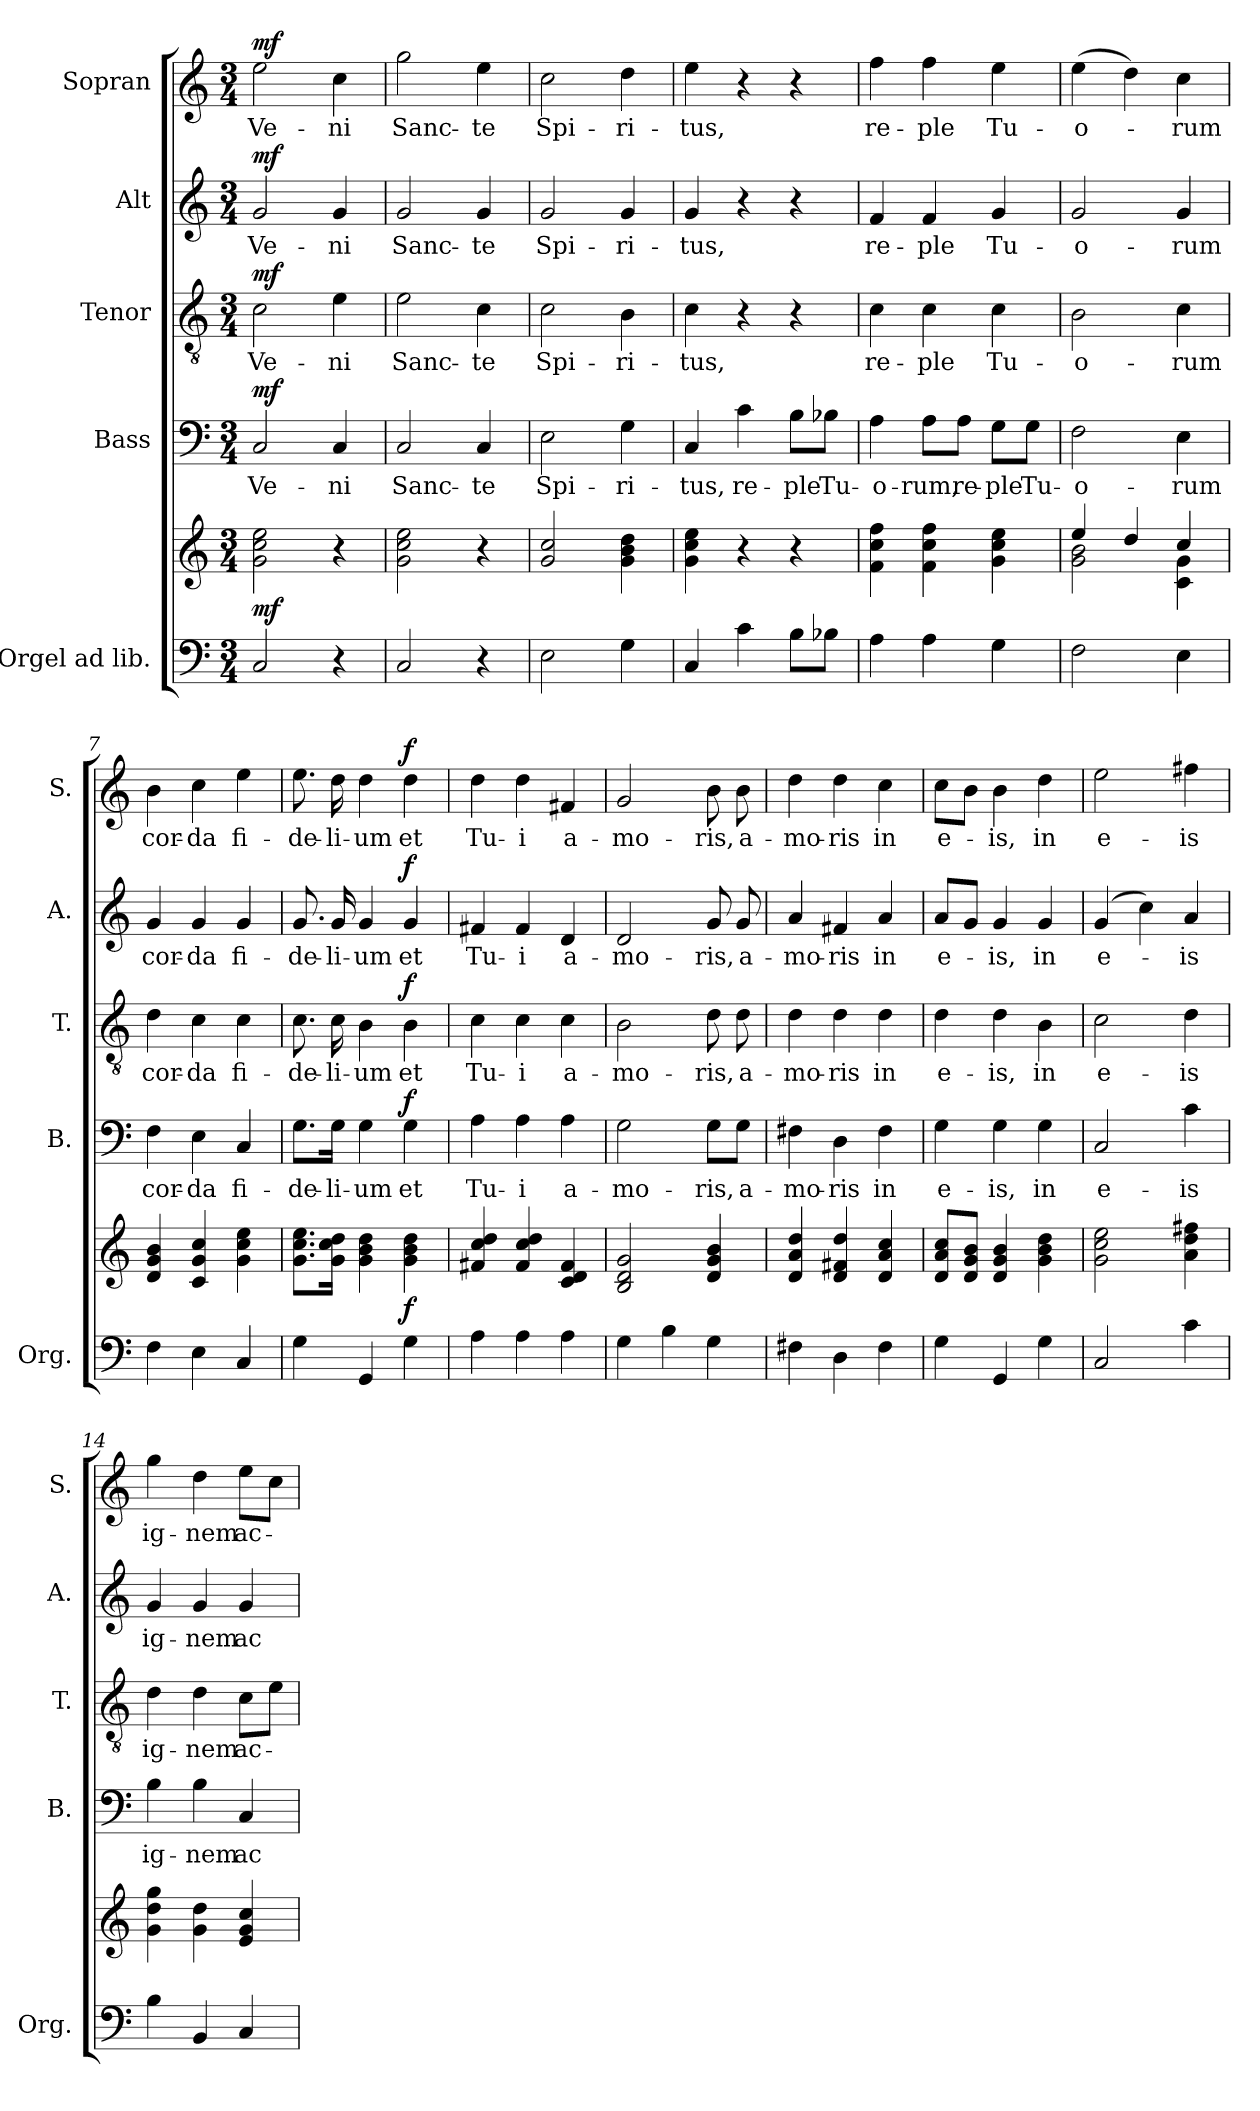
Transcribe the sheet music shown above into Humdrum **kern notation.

**kern	**kern	**dynam	**kern	**text	**dynam	**kern	**text	**dynam	**kern	**text	**dynam	**kern	**text	**dynam
*part5	*part5	*part5	*part4	*part4	*part4	*part3	*part3	*part3	*part2	*part2	*part2	*part1	*part1	*part1
*staff6	*staff5	*staff5/6	*staff4	*staff4	*staff4	*staff3	*staff3	*staff3	*staff2	*staff2	*staff2	*staff1	*staff1	*staff1
*I"Orgel ad lib.	*	*	*I"Bass	*	*	*I"Tenor	*	*	*I"Alt	*	*	*I"Sopran	*	*
*I'Org.	*	*	*I'B.	*	*	*I'T.	*	*	*I'A.	*	*	*I'S.	*	*
*clefF4	*clefG2	*	*clefF4	*	*	*clefGv2	*	*	*clefG2	*	*	*clefG2	*	*
*k[]	*k[]	*	*k[]	*	*	*k[]	*	*	*k[]	*	*	*k[]	*	*
*C:	*C:	*	*C:	*	*	*C:	*	*	*C:	*	*	*C:	*	*
*M3/4	*M3/4	*	*M3/4	*	*	*M3/4	*	*	*M3/4	*	*	*M3/4	*	*
=1	=1	=1	=1	=1	=1	=1	=1	=1	=1	=1	=1	=1	=1	=1
!	!	!LO:DY:b	!	!LO:LY:b	!LO:DY:a	!	!LO:LY:b	!LO:DY:a	!	!LO:LY:b	!LO:DY:a	!	!LO:LY:b	!LO:DY:a
2C/	2g\ 2cc\ 2ee\	mf	2C/	Ve-	mf	2c\	Ve-	mf	2g/	Ve-	mf	2ee\	Ve-	mf
!	!	!	!	!LO:LY:b	!	!	!LO:LY:b	!	!	!LO:LY:b	!	!	!LO:LY:b	!
4r	4r	.	4C/	-ni	.	4e\	-ni	.	4g/	-ni	.	4cc\	-ni	.
=2	=2	=2	=2	=2	=2	=2	=2	=2	=2	=2	=2	=2	=2	=2
!	!	!	!	!LO:LY:b	!	!	!LO:LY:b	!	!	!LO:LY:b	!	!	!LO:LY:b	!
2C/	2g\ 2cc\ 2ee\	.	2C/	Sanc-	.	2e\	Sanc-	.	2g/	Sanc-	.	2gg\	Sanc-	.
!	!	!	!	!LO:LY:b	!	!	!LO:LY:b	!	!	!LO:LY:b	!	!	!LO:LY:b	!
4r	4r	.	4C/	-te	.	4c\	-te	.	4g/	-te	.	4ee\	-te	.
=3	=3	=3	=3	=3	=3	=3	=3	=3	=3	=3	=3	=3	=3	=3
!	!	!	!	!LO:LY:b	!	!	!LO:LY:b	!	!	!LO:LY:b	!	!	!LO:LY:b	!
2E\	2g/ 2cc/	.	2E\	Spi-	.	2c\	Spi-	.	2g/	Spi-	.	2cc\	Spi-	.
!	!	!	!	!LO:LY:b	!	!	!LO:LY:b	!	!	!LO:LY:b	!	!	!LO:LY:b	!
4G\	4g\ 4b\ 4dd\	.	4G\	-ri-	.	4B\	-ri-	.	4g/	-ri-	.	4dd\	-ri-	.
=4	=4	=4	=4	=4	=4	=4	=4	=4	=4	=4	=4	=4	=4	=4
!	!	!	!	!LO:LY:b	!	!	!LO:LY:b	!	!	!LO:LY:b	!	!	!LO:LY:b	!
4C/	4g\ 4cc\ 4ee\	.	4C/	-tus,	.	4c\	-tus,	.	4g/	-tus,	.	4ee\	-tus,	.
!	!	!	!	!LO:LY:b	!	!	!	!	!	!	!	!	!	!
4c\	4r	.	4c\	re-	.	4r	.	.	4r	.	.	4r	.	.
!	!	!	!	!LO:LY:b	!	!	!	!	!	!	!	!	!	!
8B\L	4r	.	8B\L	-ple	.	4r	.	.	4r	.	.	4r	.	.
!	!	!	!	!LO:LY:b	!	!	!	!	!	!	!	!	!	!
8B-X\J	.	.	8B-X\J	Tu-	.	.	.	.	.	.	.	.	.	.
=5	=5	=5	=5	=5	=5	=5	=5	=5	=5	=5	=5	=5	=5	=5
!	!	!	!	!LO:LY:b	!	!	!LO:LY:b	!	!	!LO:LY:b	!	!	!LO:LY:b	!
4A\	4f\ 4cc\ 4ff\	.	4A\	-o-	.	4c\	re-	.	4f/	re-	.	4ff\	re-	.
!	!	!	!	!LO:LY:b	!	!	!LO:LY:b	!	!	!LO:LY:b	!	!	!LO:LY:b	!
4A\	4f\ 4cc\ 4ff\	.	8A\L	-rum,	.	4c\	-ple	.	4f/	-ple	.	4ff\	-ple	.
!	!	!	!	!LO:LY:b	!	!	!	!	!	!	!	!	!	!
.	.	.	8A\J	re-	.	.	.	.	.	.	.	.	.	.
!	!	!	!	!LO:LY:b	!	!	!LO:LY:b	!	!	!LO:LY:b	!	!	!LO:LY:b	!
4G\	4g\ 4cc\ 4ee\	.	8G\L	-ple	.	4c\	Tu-	.	4g/	Tu-	.	4ee\	Tu-	.
!	!	!	!	!LO:LY:b	!	!	!	!	!	!	!	!	!	!
.	.	.	8G\J	Tu-	.	.	.	.	.	.	.	.	.	.
=6	=6	=6	=6	=6	=6	=6	=6	=6	=6	=6	=6	=6	=6	=6
*	*^	*	*	*	*	*	*	*	*	*	*	*	*	*
!	!	!	!	!	!LO:LY:b	!	!	!LO:LY:b	!	!	!LO:LY:b	!	!	!LO:LY:b	!
2F\	4ee/	2g\ 2b\	.	2F\	-o-	.	2B\	-o-	.	2g/	-o-	.	(>4ee\	-o-	.
.	4dd/	.	.	.	.	.	.	.	.	.	.	.	4dd\)	.	.
!	!	!	!	!	!LO:LY:b	!	!	!LO:LY:b	!	!	!LO:LY:b	!	!	!LO:LY:b	!
4E\	4cc/	4c\ 4g\	.	4E\	-rum	.	4c\	-rum	.	4g/	-rum	.	4cc\	-rum	.
=7	=7	=7	=7	=7	=7	=7	=7	=7	=7	=7	=7	=7	=7	=7	=7
!	!	!	!	!	!LO:LY:b	!	!	!LO:LY:b	!	!	!LO:LY:b	!	!	!LO:LY:b	!
*	*v	*v	*	*	*	*	*	*	*	*	*	*	*	*	*
4F\	4d/ 4g/ 4b/	.	4F\	cor-	.	4d\	cor-	.	4g/	cor-	.	4b\	cor-	.
!	!	!	!	!LO:LY:b	!	!	!LO:LY:b	!	!	!LO:LY:b	!	!	!LO:LY:b	!
4E\	4c/ 4g/ 4cc/	.	4E\	-da	.	4c\	-da	.	4g/	-da	.	4cc\	-da	.
!	!	!	!	!LO:LY:b	!	!	!LO:LY:b	!	!	!LO:LY:b	!	!	!LO:LY:b	!
4C/	4g\ 4cc\ 4ee\	.	4C/	fi-	.	4c\	fi-	.	4g/	fi-	.	4ee\	fi-	.
!!LO:PB:g=z
=8	=8	=8	=8	=8	=8	=8	=8	=8	=8	=8	=8	=8	=8	=8
!	!	!	!	!LO:LY:b	!	!	!LO:LY:b	!	!	!LO:LY:b	!	!	!LO:LY:b	!
4G\	8.g\ 8.cc\ 8.ee\L	.	8.G\L	-de-	.	8.c\	-de-	.	8.g/	-de-	.	8.ee\	-de-	.
!	!	!	!	!LO:LY:b	!	!	!LO:LY:b	!	!	!LO:LY:b	!	!	!LO:LY:b	!
.	16g\ 16cc\ 16dd\Jk	.	16G\Jk	-li-	.	16c\	-li-	.	16g/	-li-	.	16dd\	-li-	.
!	!	!	!	!LO:LY:b	!	!	!LO:LY:b	!	!	!LO:LY:b	!	!	!LO:LY:b	!
4GG/	4g\ 4b\ 4dd\	.	4G\	-um	.	4B\	-um	.	4g/	-um	.	4dd\	-um	.
!	!	!LO:DY:b	!	!LO:LY:b	!LO:DY:a	!	!LO:LY:b	!LO:DY:a	!	!LO:LY:b	!LO:DY:a	!	!LO:LY:b	!LO:DY:a
4G\	4g\ 4b\ 4dd\	f	4G\	et	f	4B\	et	f	4g/	et	f	4dd\	et	f
=9	=9	=9	=9	=9	=9	=9	=9	=9	=9	=9	=9	=9	=9	=9
!	!	!	!	!LO:LY:b	!	!	!LO:LY:b	!	!	!LO:LY:b	!	!	!LO:LY:b	!
4A\	4f#X/ 4cc/ 4dd/	.	4A\	Tu-	.	4c\	Tu-	.	4f#X/	Tu-	.	4dd\	Tu-	.
!	!	!	!	!LO:LY:b	!	!	!LO:LY:b	!	!	!LO:LY:b	!	!	!LO:LY:b	!
4A\	4f#/ 4cc/ 4dd/	.	4A\	-i	.	4c\	-i	.	4f#/	-i	.	4dd\	-i	.
!	!	!	!	!LO:LY:b	!	!	!LO:LY:b	!	!	!LO:LY:b	!	!	!LO:LY:b	!
4A\	4c/ 4d/ 4f#/	.	4A\	a-	.	4c\	a-	.	4d/	a-	.	4f#X/	a-	.
=10	=10	=10	=10	=10	=10	=10	=10	=10	=10	=10	=10	=10	=10	=10
!	!	!	!	!LO:LY:b	!	!	!LO:LY:b	!	!	!LO:LY:b	!	!	!LO:LY:b	!
4G\	2B/ 2d/ 2g/	.	2G\	-mo-	.	2B\	-mo-	.	2d/	-mo-	.	2g/	-mo-	.
4B\	.	.	.	.	.	.	.	.	.	.	.	.	.	.
!	!	!	!	!LO:LY:b	!	!	!LO:LY:b	!	!	!LO:LY:b	!	!	!LO:LY:b	!
4G\	4d/ 4g/ 4b/	.	8G\L	-ris,	.	8d\	-ris,	.	8g/	-ris,	.	8b\	-ris,	.
!	!	!	!	!LO:LY:b	!	!	!LO:LY:b	!	!	!LO:LY:b	!	!	!LO:LY:b	!
.	.	.	8G\J	a-	.	8d\	a-	.	8g/	a-	.	8b\	a-	.
=11	=11	=11	=11	=11	=11	=11	=11	=11	=11	=11	=11	=11	=11	=11
!	!	!	!	!LO:LY:b	!	!	!LO:LY:b	!	!	!LO:LY:b	!	!	!LO:LY:b	!
4F#X\	4d/ 4a/ 4dd/	.	4F#X\	-mo-	.	4d\	-mo-	.	4a/	-mo-	.	4dd\	-mo-	.
!	!	!	!	!LO:LY:b	!	!	!LO:LY:b	!	!	!LO:LY:b	!	!	!LO:LY:b	!
4D\	4d/ 4f#X/ 4dd/	.	4D\	-ris	.	4d\	-ris	.	4f#X/	-ris	.	4dd\	-ris	.
!	!	!	!	!LO:LY:b	!	!	!LO:LY:b	!	!	!LO:LY:b	!	!	!LO:LY:b	!
4F#\	4d/ 4a/ 4cc/	.	4F#\	in	.	4d\	in	.	4a/	in	.	4cc\	in	.
=12	=12	=12	=12	=12	=12	=12	=12	=12	=12	=12	=12	=12	=12	=12
!	!	!	!	!LO:LY:b	!	!	!LO:LY:b	!	!	!LO:LY:b	!	!	!LO:LY:b	!
4G\	8d/ 8a/ 8cc/L	.	4G\	e-	.	4d\	e-	.	8a/L	e-	.	8cc\L	e-	.
.	8d/ 8g/ 8b/J	.	.	.	.	.	.	.	8g/J	.	.	8b\J	.	.
!	!	!	!	!LO:LY:b	!	!	!LO:LY:b	!	!	!LO:LY:b	!	!	!LO:LY:b	!
4GG/	4d/ 4g/ 4b/	.	4G\	-is,	.	4d\	-is,	.	4g/	-is,	.	4b\	-is,	.
!	!	!	!	!LO:LY:b	!	!	!LO:LY:b	!	!	!LO:LY:b	!	!	!LO:LY:b	!
4G\	4g\ 4b\ 4dd\	.	4G\	in	.	4B\	in	.	4g/	in	.	4dd\	in	.
=13	=13	=13	=13	=13	=13	=13	=13	=13	=13	=13	=13	=13	=13	=13
!	!	!	!	!LO:LY:b	!	!	!LO:LY:b	!	!	!LO:LY:b	!	!	!LO:LY:b	!
2C/	2g\ 2cc\ 2ee\	.	2C/	e-	.	2c\	e-	.	(4g/	e-	.	2ee\	e-	.
.	.	.	.	.	.	.	.	.	4cc\)	.	.	.	.	.
!	!	!	!	!LO:LY:b	!	!	!LO:LY:b	!	!	!LO:LY:b	!	!	!LO:LY:b	!
4c\	4a\ 4dd\ 4ff#X\	.	4c\	-is	.	4d\	-is	.	4a/	-is	.	4ff#X\	-is	.
=14	=14	=14	=14	=14	=14	=14	=14	=14	=14	=14	=14	=14	=14	=14
!	!	!	!	!LO:LY:b	!	!	!LO:LY:b	!	!	!LO:LY:b	!	!	!LO:LY:b	!
4B\	4g\ 4dd\ 4gg\	.	4B\	ig-	.	4d\	ig-	.	4g/	ig-	.	4gg\	ig-	.
!	!	!	!	!LO:LY:b	!	!	!LO:LY:b	!	!	!LO:LY:b	!	!	!LO:LY:b	!
4BB/	4g\ 4dd\	.	4B\	-nem	.	4d\	-nem	.	4g/	-nem	.	4dd\	-nem	.
!	!	!	!	!LO:LY:b	!	!	!LO:LY:b	!	!	!LO:LY:b	!	!	!LO:LY:b	!
4C/	4e/ 4g/ 4cc/	.	4C/	ac-	.	8c\L	ac-	.	4g/	ac-	.	8ee\L	ac-	.
.	.	.	.	.	.	8e\J	.	.	.	.	.	8cc\J	.	.
=	=	=	=	=	=	=	=	=	=	=	=	=	=	=
*-	*-	*-	*-	*-	*-	*-	*-	*-	*-	*-	*-	*-	*-	*-
